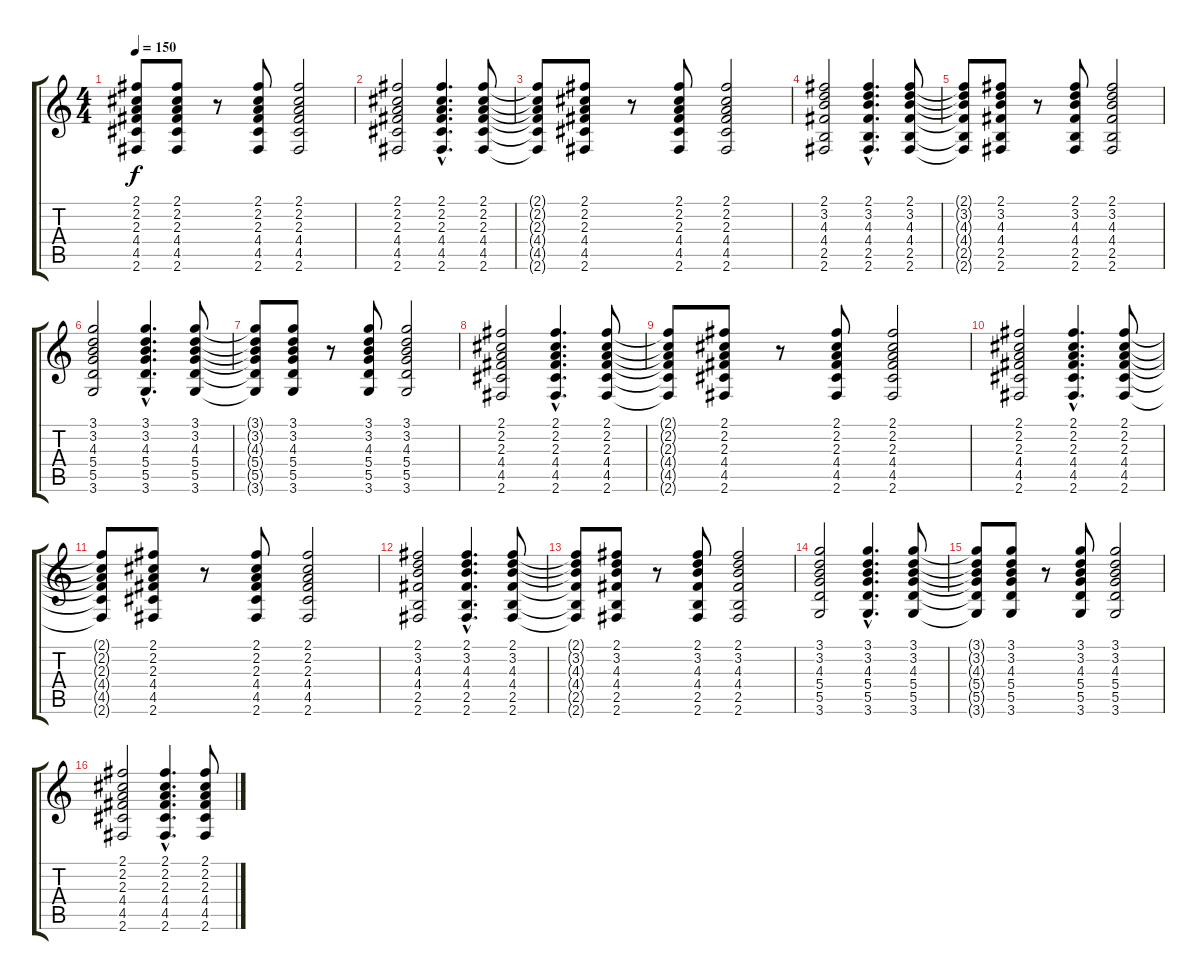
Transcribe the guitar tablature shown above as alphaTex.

\track "" {instrument acousticguitarsteel}
\staff {score tabs}
\tuning (E4 B3 G3 D3 A2 E2) {hide}
\ts (4 4)
\tempo 150
\clef g2
\ks c
(2.1{t} 2.2{t} 2.3{t} 4.4{t} 4.5{t} 2.6{t}).8{dy f} (2.1 2.2 2.3 4.4 4.5 2.6).8 r.8 (2.1 2.2 2.3 4.4 4.5 2.6).8 (2.1 2.2 2.3 4.4 4.5 2.6).2 |
(2.1 2.2 2.3 4.4 4.5 2.6).2 (2.1{hac} 2.2{hac} 2.3{hac} 4.4{hac} 4.5{hac} 2.6{hac}).4{d} (2.1 2.2 2.3 4.4 4.5 2.6).8 |
(2.1{t} 2.2{t} 2.3{t} 4.4{t} 4.5{t} 2.6{t}).8 (2.1 2.2 2.3 4.4 4.5 2.6).8 r.8 (2.1 2.2 2.3 4.4 4.5 2.6).8 (2.1 2.2 2.3 4.4 4.5 2.6).2 |
(2.1 3.2 4.3 4.4 2.5 2.6).2 (2.1{hac} 3.2{hac} 4.3{hac} 4.4{hac} 2.5{hac} 2.6{hac}).4{d} (2.1 3.2 4.3 4.4 2.5 2.6).8 |
(2.1{t} 3.2{t} 4.3{t} 4.4{t} 2.5{t} 2.6{t}).8 (2.1 3.2 4.3 4.4 2.5 2.6).8 r.8 (2.1 3.2 4.3 4.4 2.5 2.6).8 (2.1 3.2 4.3 4.4 2.5 2.6).2 |
(3.1 3.2 4.3 5.4 5.5 3.6).2 (3.1{hac} 3.2{hac} 4.3{hac} 5.4{hac} 5.5{hac} 3.6{hac}).4{d} (3.1 3.2 4.3 5.4 5.5 3.6).8 |
(3.1{t} 3.2{t} 4.3{t} 5.4{t} 5.5{t} 3.6{t}).8 (3.1 3.2 4.3 5.4 5.5 3.6).8 r.8 (3.1 3.2 4.3 5.4 5.5 3.6).8 (3.1 3.2 4.3 5.4 5.5 3.6).2 |
(2.1 2.2 2.3 4.4 4.5 2.6).2 (2.1{hac} 2.2{hac} 2.3{hac} 4.4{hac} 4.5{hac} 2.6{hac}).4{d} (2.1 2.2 2.3 4.4 4.5 2.6).8 |
(2.1{t} 2.2{t} 2.3{t} 4.4{t} 4.5{t} 2.6{t}).8 (2.1 2.2 2.3 4.4 4.5 2.6).8 r.8 (2.1 2.2 2.3 4.4 4.5 2.6).8 (2.1 2.2 2.3 4.4 4.5 2.6).2 |
(2.1 2.2 2.3 4.4 4.5 2.6).2 (2.1{hac} 2.2{hac} 2.3{hac} 4.4{hac} 4.5{hac} 2.6{hac}).4{d} (2.1 2.2 2.3 4.4 4.5 2.6).8 |
(2.1{t} 2.2{t} 2.3{t} 4.4{t} 4.5{t} 2.6{t}).8 (2.1 2.2 2.3 4.4 4.5 2.6).8 r.8 (2.1 2.2 2.3 4.4 4.5 2.6).8 (2.1 2.2 2.3 4.4 4.5 2.6).2 |
(2.1 3.2 4.3 4.4 2.5 2.6).2 (2.1{hac} 3.2{hac} 4.3{hac} 4.4{hac} 2.5{hac} 2.6{hac}).4{d} (2.1 3.2 4.3 4.4 2.5 2.6).8 |
(2.1{t} 3.2{t} 4.3{t} 4.4{t} 2.5{t} 2.6{t}).8 (2.1 3.2 4.3 4.4 2.5 2.6).8 r.8 (2.1 3.2 4.3 4.4 2.5 2.6).8 (2.1 3.2 4.3 4.4 2.5 2.6).2 |
(3.1 3.2 4.3 5.4 5.5 3.6).2 (3.1{hac} 3.2{hac} 4.3{hac} 5.4{hac} 5.5{hac} 3.6{hac}).4{d} (3.1 3.2 4.3 5.4 5.5 3.6).8 |
(3.1{t} 3.2{t} 4.3{t} 5.4{t} 5.5{t} 3.6{t}).8 (3.1 3.2 4.3 5.4 5.5 3.6).8 r.8 (3.1 3.2 4.3 5.4 5.5 3.6).8 (3.1 3.2 4.3 5.4 5.5 3.6).2 |
(2.1 2.2 2.3 4.4 4.5 2.6).2 (2.1{hac} 2.2{hac} 2.3{hac} 4.4{hac} 4.5{hac} 2.6{hac}).4{d} (2.1 2.2 2.3 4.4 4.5 2.6).8
